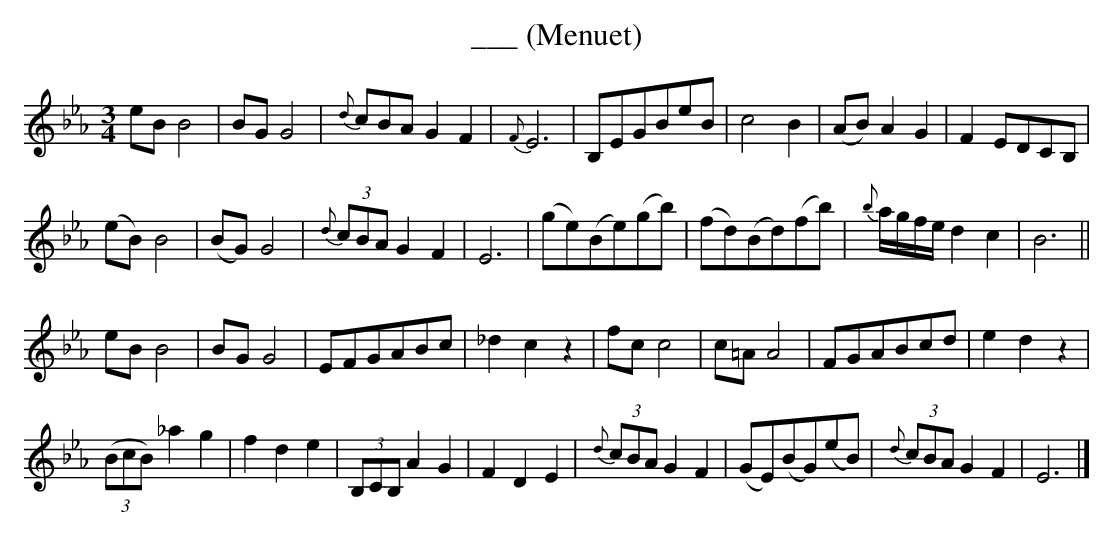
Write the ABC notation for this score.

X:1
T:___ (Menuet)
K:Ebmaj
M:3/4
L:1/8
eB B4|BG G4|{d}cBA G2 F2|{F}E6|B,EGBeB|c4 B2|(AB) A2 G2|F2 EDCB,|
(eB) B4|(BG) G4|{d}(3cBA G2 F2|E6|(ge)(Be)(gb)|(fd)(Bd)(fb)|{b}a/2g/2f/2e/2 d2 c2|B6||
eB B4|BG G4|EFGABc|_d2 c2 z2|fc c4|c=A A4|FGABcd|e2 d2 z2|
(3(BcB) _a2 g2|f2 d2 e2|(3B,CB, A2 G2|F2 D2 E2|{d}(3cBA G2 F2|(GE)(BG)(eB)|{d}(3cBA G2 F2|E6|]
